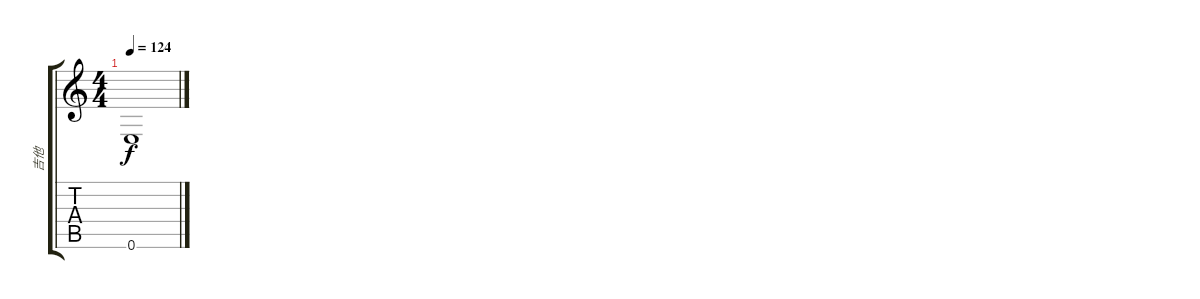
\track ("吉他" "吉他") {instrument acousticguitarnylon}
\staff {score tabs}
\tuning (E4 B3 G3 D3 A2 E2) {hide}
\ts (4 4)
\tempo 124
\clef g2
\ks c
0.6.1{dy f}
